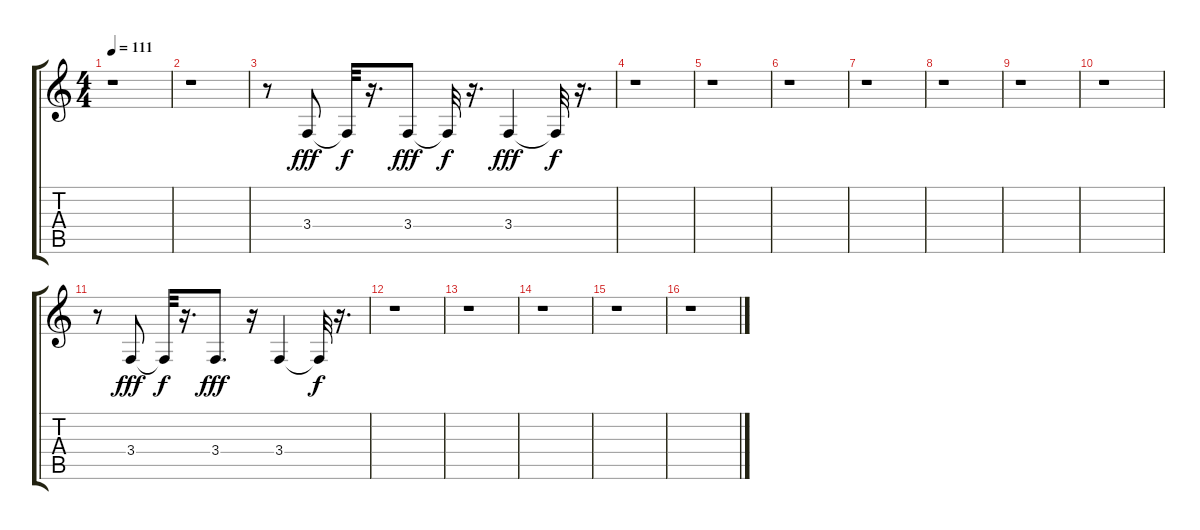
\track "" {instrument synthstrings1}
\staff {score tabs}
\tuning (E4 B3 G3 D3 A2 E2) {hide}
\ts (4 4)
\tempo 111
\clef g2
\ks c
r.1{dy fff} |
r.1 |
r.8 3.4.8 3.4{t}.32{dy f} r.16{d} 3.4.8{dy fff} 3.4{t}.32{dy f} r.16{d} 3.4.4{dy fff} 3.4{t}.32{dy f} r.16{d} |
r.1 |
r.1 |
r.1 |
r.1 |
r.1 |
r.1 |
r.1 |
r.8 3.4.8{dy fff} 3.4{t}.32{dy f} r.16{d} 3.4.8{d dy fff} r.16 3.4.4 3.4{t}.32{dy f} r.16{d} |
r.1 |
r.1 |
r.1 |
r.1 |
r.1
